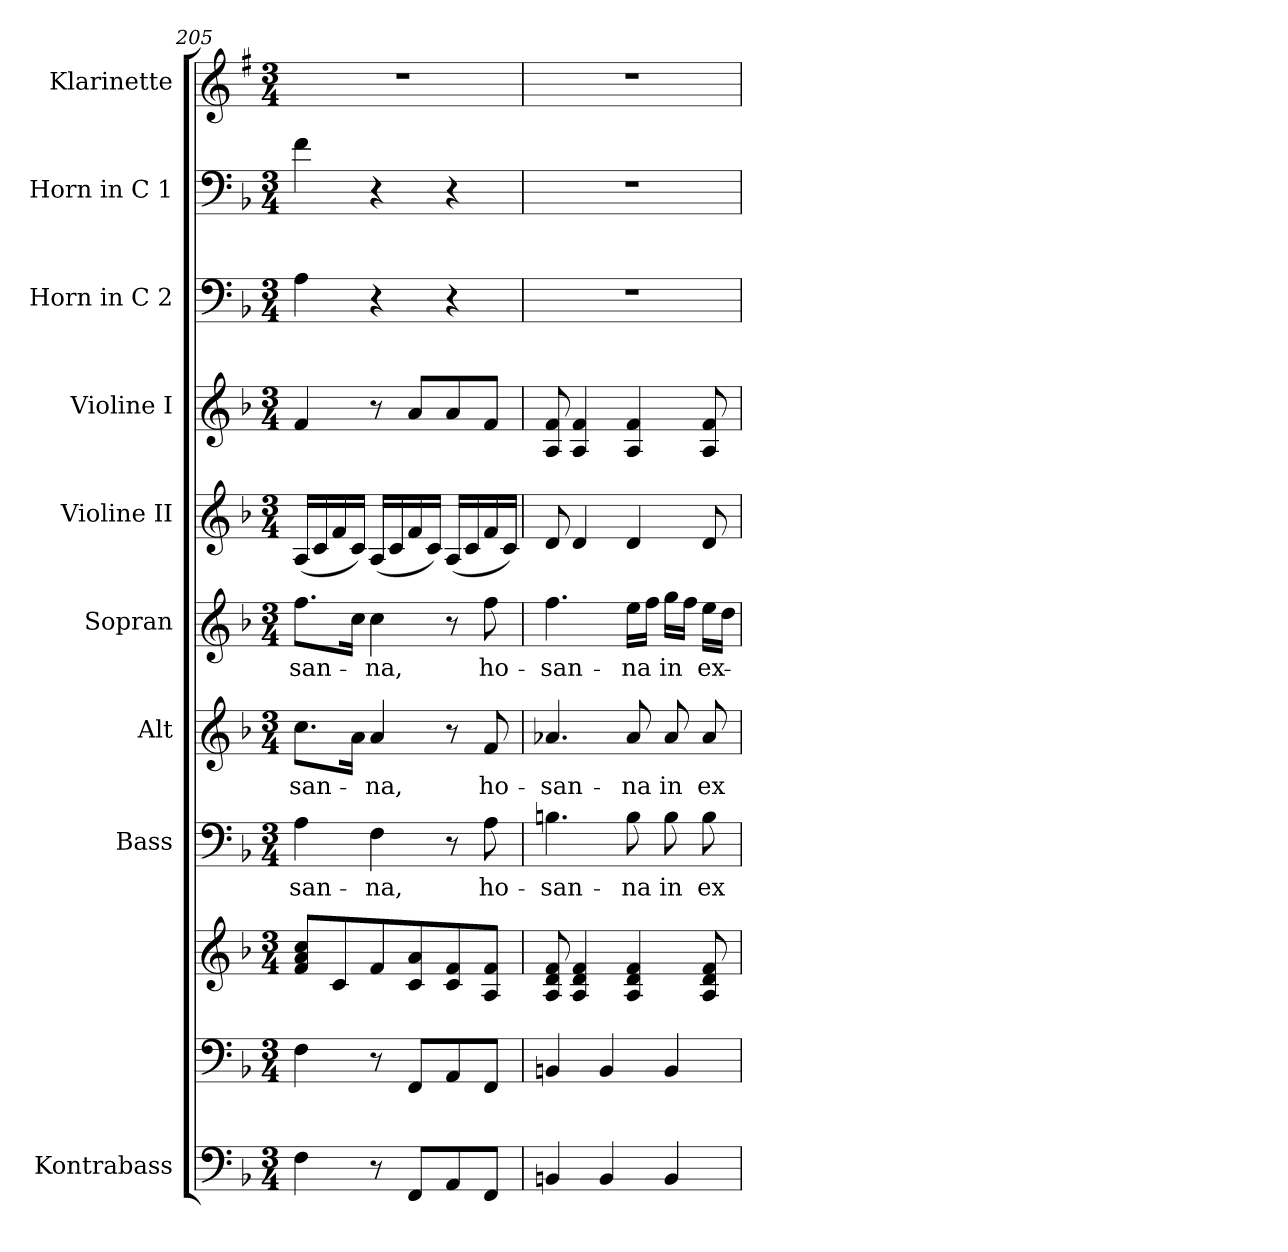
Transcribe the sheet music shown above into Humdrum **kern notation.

**kern	**kern	**kern	**kern	**text	**kern	**text	**kern	**text	**kern	**kern	**kern	**kern	**kern
*part10	*part9	*part9	*part8	*part8	*part7	*part7	*part6	*part6	*part5	*part4	*part3	*part2	*part1
*staff11	*staff10	*staff9	*staff8	*staff8	*staff7	*staff7	*staff6	*staff6	*staff5	*staff4	*staff3	*staff2	*staff1
*I"Kontrabass	*	*	*I"Bass	*	*I"Alt	*	*I"Sopran	*	*I"Violine II	*I"Violine I	*I"Horn in C 2	*I"Horn in C 1	*I"Klarinette
*I'Kb.	*	*	*I'B.	*	*I'A.	*	*I'S.	*	*I'Vl. II	*I'Vl. I	*I'Horn 2	*I'Horn 1	*I'Kl.
*clefF4	*clefF4	*clefG2	*clefF4	*	*clefG2	*	*clefG2	*	*clefG2	*clefG2	*clefF4	*clefF4	*clefG2
*ITrd7c12	*	*	*	*	*	*	*	*	*	*	*	*	*ITrd1c2
*k[b-]	*k[b-]	*k[b-]	*k[b-]	*	*k[b-]	*	*k[b-]	*	*k[b-]	*k[b-]	*k[b-]	*k[b-]	*k[b-]
*F:	*F:	*F:	*F:	*	*F:	*	*F:	*	*F:	*F:	*F:	*F:	*F:
*M3/4	*M3/4	*M3/4	*M3/4	*	*M3/4	*	*M3/4	*	*M3/4	*M3/4	*M3/4	*M3/4	*M3/4
=205	=205	=205	=205	=205	=205	=205	=205	=205	=205	=205	=205	=205	=205
!	!	!	!	!LO:LY:b	!	!LO:LY:b	!	!LO:LY:b	!	!	!	!	!
4FF\	4F\	8f/ 8a/ 8cc/L	4A\	-san-	8.cc\L	-san-	8.ff\L	-san-	(<16A/LL	4f/	4A\	4f\	2.r
.	.	.	.	.	.	.	.	.	16c/	.	.	.	.
.	.	8c/	.	.	.	.	.	.	16f/	.	.	.	.
.	.	.	.	.	16a\Jk	.	16cc\Jk	.	16c/JJ)	.	.	.	.
!	!	!	!	!LO:LY:b	!	!LO:LY:b	!	!LO:LY:b	!	!	!	!	!
8r	8r	8f/	4F\	-na,	4a/	-na,	4cc\	-na,	(<16A/LL	8r	4r	4r	.
.	.	.	.	.	.	.	.	.	16c/	.	.	.	.
8FFF/L	8FF/L	8c/ 8a/	.	.	.	.	.	.	16f/	8a/L	.	.	.
.	.	.	.	.	.	.	.	.	16c/JJ)	.	.	.	.
8AAA/	8AA/	8c/ 8f/	8r	.	8r	.	8r	.	(<16A/LL	8a/	4r	4r	.
.	.	.	.	.	.	.	.	.	16c/	.	.	.	.
!	!	!	!	!LO:LY:b	!	!LO:LY:b	!	!LO:LY:b	!	!	!	!	!
8FFF/J	8FF/J	8A/ 8f/J	8A\	ho-	8f/	ho-	8ff\	ho-	16f/	8f/J	.	.	.
.	.	.	.	.	.	.	.	.	16c/JJ)	.	.	.	.
!!LO:PB:g=z
=206	=206	=206	=206	=206	=206	=206	=206	=206	=206	=206	=206	=206	=206
!	!	!	!	!LO:LY:b	!	!LO:LY:b	!	!LO:LY:b	!	!	!	!	!
4BBBn/	4BBn/	8A/ 8d/ 8f/	4.Bn\	-san-	4.a-X/	-san-	4.ff\	-san-	8d/	8A/ 8f/	2.r	2.r	2.r
.	.	4A/ 4d/ 4f/	.	.	.	.	.	.	4d/	4A/ 4f/	.	.	.
4BBB/	4BB/	.	.	.	.	.	.	.	.	.	.	.	.
!	!	!	!	!LO:LY:b	!	!LO:LY:b	!	!LO:LY:b	!	!	!	!	!
.	.	4A/ 4d/ 4f/	8B\	-na	8a-/	-na	16ee\LL	-na	4d/	4A/ 4f/	.	.	.
.	.	.	.	.	.	.	16ff\JJ	.	.	.	.	.	.
!	!	!	!	!LO:LY:b	!	!LO:LY:b	!	!LO:LY:b	!	!	!	!	!
4BBB/	4BB/	.	8B\	in	8a-/	in	16gg\LL	in	.	.	.	.	.
.	.	.	.	.	.	.	16ff\JJ	.	.	.	.	.	.
!	!	!	!	!LO:LY:b	!	!LO:LY:b	!	!LO:LY:b	!	!	!	!	!
.	.	8A/ 8d/ 8f/	8B\	ex-	8a-/	ex-	16ee\LL	ex-	8d/	8A/ 8f/	.	.	.
.	.	.	.	.	.	.	16dd\JJ	.	.	.	.	.	.
=	=	=	=	=	=	=	=	=	=	=	=	=	=
*-	*-	*-	*-	*-	*-	*-	*-	*-	*-	*-	*-	*-	*-
